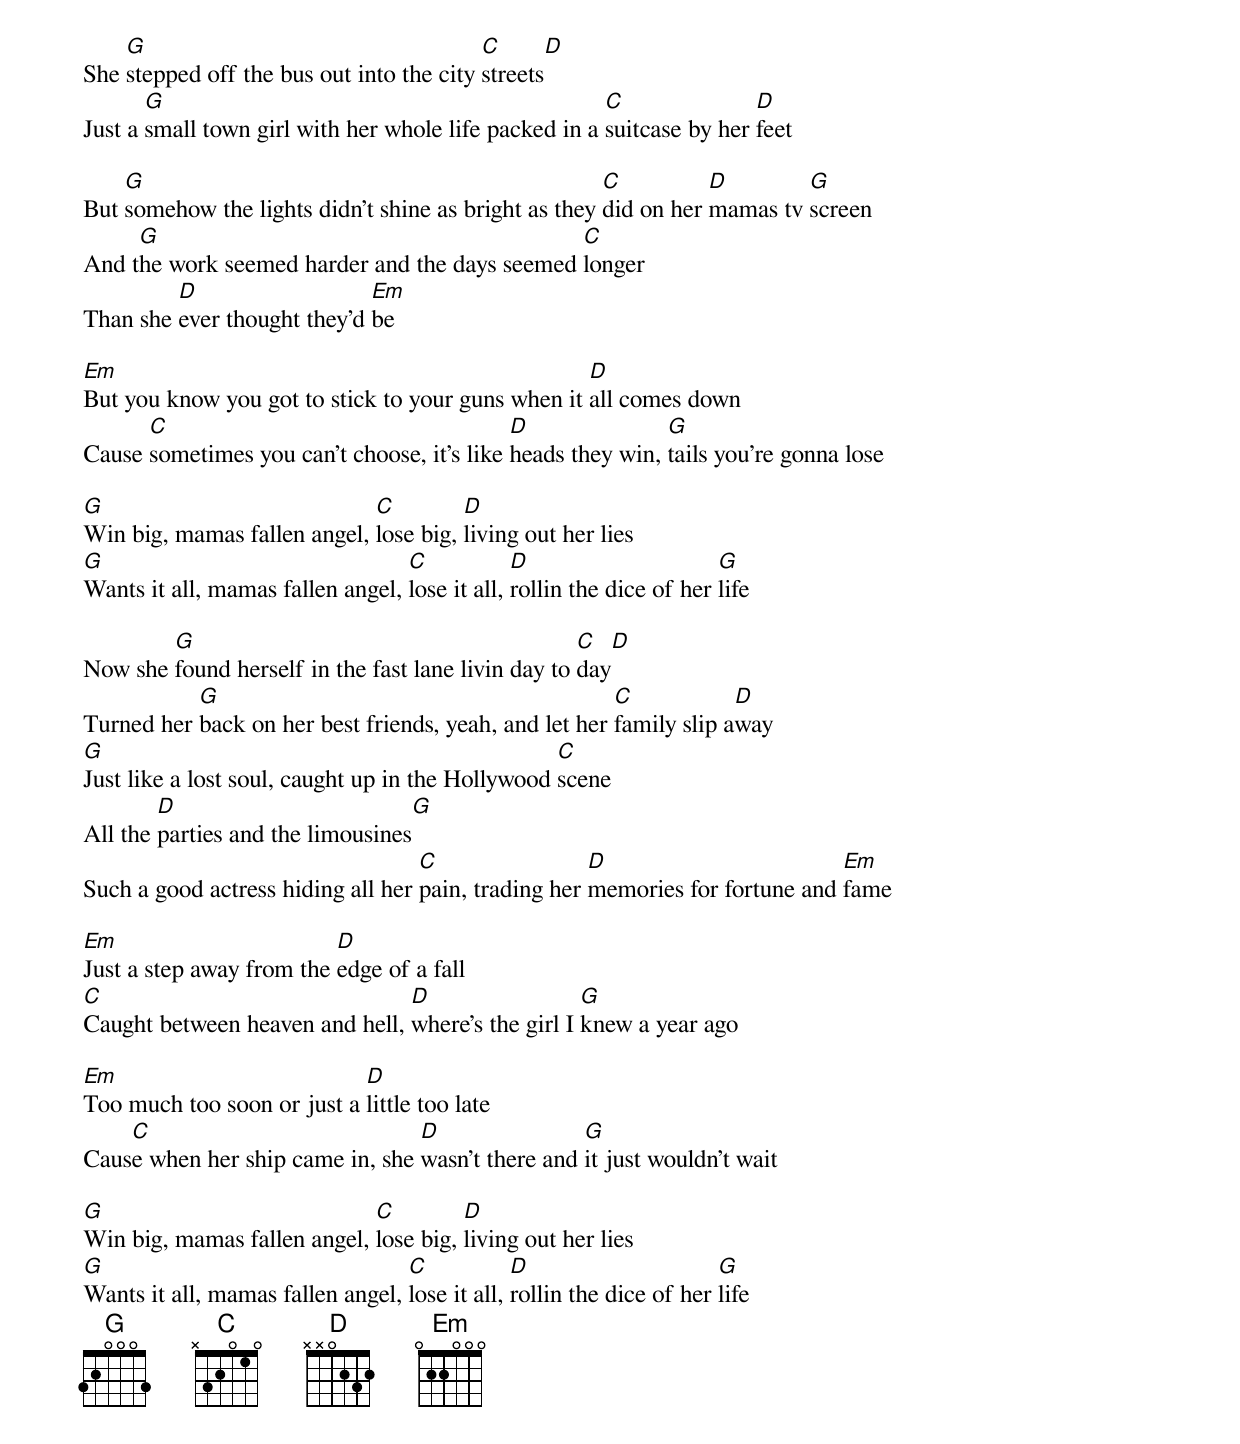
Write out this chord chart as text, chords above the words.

    G                                     C        D
She stepped off the bus out into the city streets
       G                                               C               D
Just a small town girl with her whole life packed in a suitcase by her feet

    G                                                 C          D        G
But somehow the lights didn't shine as bright as they did on her mamas tv screen
     G                                         C
And the work seemed harder and the days seemed longer
         D                   Em
Than she ever thought they'd be

Em                                                 D
But you know you got to stick to your guns when it all comes down
      C                                     D               G
Cause sometimes you can't choose, it's like heads they win, tails you're gonna lose

G                            C         D
Win big, mamas fallen angel, lose big, living out her lies
G                                 C            D                      G
Wants it all, mamas fallen angel, lose it all, rollin the dice of her life

        G                                           C     D
Now she found herself in the fast lane livin day to day
           G                                           C            D
Turned her back on her best friends, yeah, and let her family slip away
G                                                 C
Just like a lost soul, caught up in the Hollywood scene
        D				     G
All the parties and the limousines
                                   C                 D                        Em
Such a good actress hiding all her pain, trading her memories for fortune and fame

Em                        D
Just a step away from the edge of a fall
C                               D                  G
Caught between heaven and hell, where's the girl I knew a year ago

Em                          D
Too much too soon or just a little too late
    C                            D                G
Cause when her ship came in, she wasn't there and it just wouldn't wait

G                            C         D
Win big, mamas fallen angel, lose big, living out her lies
G                                 C            D                      G
Wants it all, mamas fallen angel, lose it all, rollin the dice of her life
